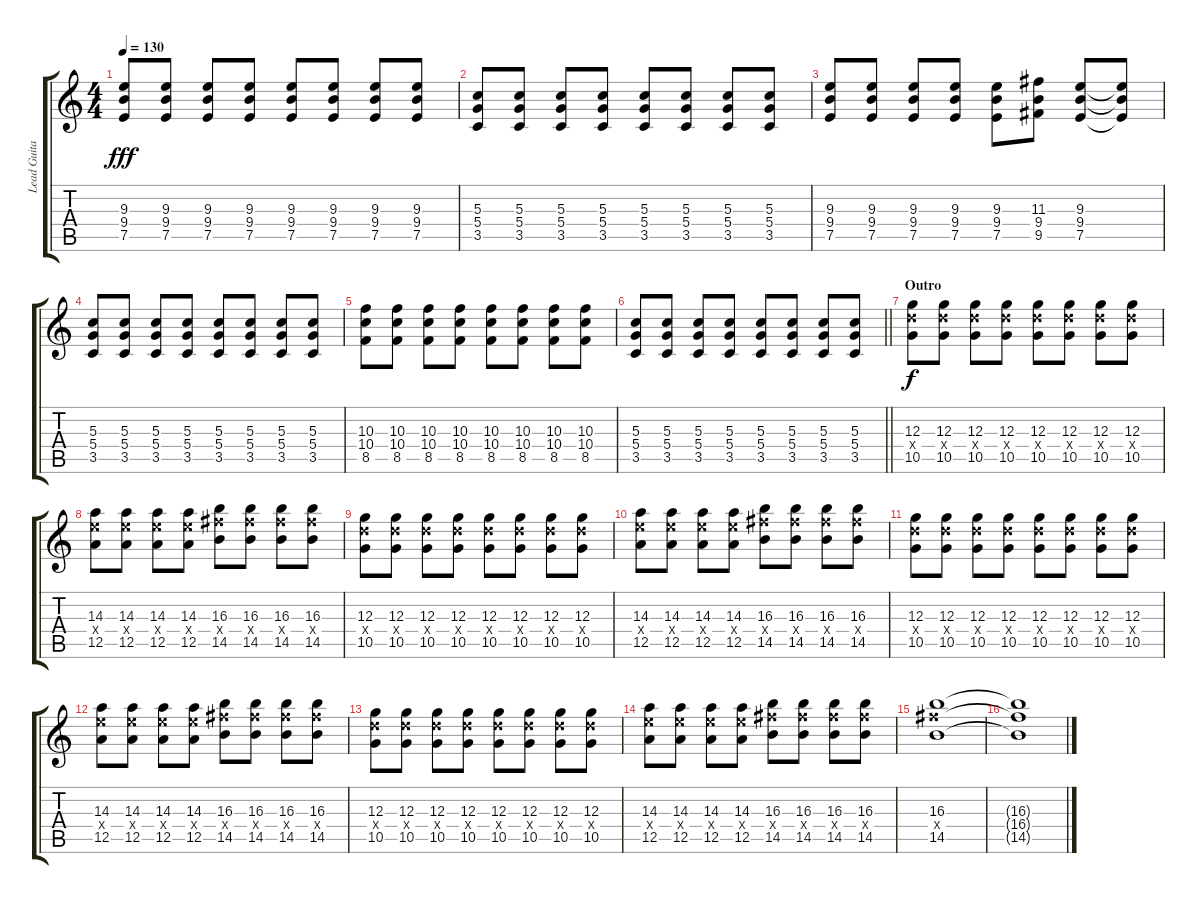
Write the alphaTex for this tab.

\track ("Lead Guitar" "Lead Guita") {instrument overdrivenguitar}
\staff {score tabs}
\tuning (E4 B3 G3 D3 A2 E2) {hide}
\ts (4 4)
\tempo 130
\clef g2
\ks c
(9.3 9.4 7.5).8{dy fff} (9.3 9.4 7.5).8 (9.3 9.4 7.5).8 (9.3 9.4 7.5).8 (9.3 9.4 7.5).8 (9.3 9.4 7.5).8 (9.3 9.4 7.5).8 (9.3 9.4 7.5).8 |
(5.3 5.4 3.5).8 (5.3 5.4 3.5).8 (5.3 5.4 3.5).8 (5.3 5.4 3.5).8 (5.3 5.4 3.5).8 (5.3 5.4 3.5).8 (5.3 5.4 3.5).8 (5.3 5.4 3.5).8 |
(9.3 9.4 7.5).8 (9.3 9.4 7.5).8 (9.3 9.4 7.5).8 (9.3 9.4 7.5).8 (9.3 9.4 7.5).8 (11.3 9.4 9.5).8 (9.3 9.4 7.5).8 (9.3{t} 9.4{t} 7.5{t}).8 |
(5.3 5.4 3.5).8 (5.3 5.4 3.5).8 (5.3 5.4 3.5).8 (5.3 5.4 3.5).8 (5.3 5.4 3.5).8 (5.3 5.4 3.5).8 (5.3 5.4 3.5).8 (5.3 5.4 3.5).8 |
(10.3 10.4 8.5).8 (10.3 10.4 8.5).8 (10.3 10.4 8.5).8 (10.3 10.4 8.5).8 (10.3 10.4 8.5).8 (10.3 10.4 8.5).8 (10.3 10.4 8.5).8 (10.3 10.4 8.5).8 |
\barLineRight lightlight
(5.3 5.4 3.5).8 (5.3 5.4 3.5).8 (5.3 5.4 3.5).8 (5.3 5.4 3.5).8 (5.3 5.4 3.5).8 (5.3 5.4 3.5).8 (5.3 5.4 3.5).8 (5.3 5.4 3.5).8 |
\section ("" "Outro")
(12.3 12.4{x} 10.5).8{dy f} (12.3 12.4{x} 10.5).8 (12.3 12.4{x} 10.5).8 (12.3 12.4{x} 10.5).8 (12.3 12.4{x} 10.5).8 (12.3 12.4{x} 10.5).8 (12.3 12.4{x} 10.5).8 (12.3 12.4{x} 10.5).8 |
(14.3 14.4{x} 12.5).8 (14.3 14.4{x} 12.5).8 (14.3 14.4{x} 12.5).8 (14.3 14.4{x} 12.5).8 (16.3 16.4{x} 14.5).8 (16.3 16.4{x} 14.5).8 (16.3 16.4{x} 14.5).8 (16.3 16.4{x} 14.5).8 |
(12.3 12.4{x} 10.5).8 (12.3 12.4{x} 10.5).8 (12.3 12.4{x} 10.5).8 (12.3 12.4{x} 10.5).8 (12.3 12.4{x} 10.5).8 (12.3 12.4{x} 10.5).8 (12.3 12.4{x} 10.5).8 (12.3 12.4{x} 10.5).8 |
(14.3 14.4{x} 12.5).8 (14.3 14.4{x} 12.5).8 (14.3 14.4{x} 12.5).8 (14.3 14.4{x} 12.5).8 (16.3 16.4{x} 14.5).8 (16.3 16.4{x} 14.5).8 (16.3 16.4{x} 14.5).8 (16.3 16.4{x} 14.5).8 |
(12.3 12.4{x} 10.5).8 (12.3 12.4{x} 10.5).8 (12.3 12.4{x} 10.5).8 (12.3 12.4{x} 10.5).8 (12.3 12.4{x} 10.5).8 (12.3 12.4{x} 10.5).8 (12.3 12.4{x} 10.5).8 (12.3 12.4{x} 10.5).8 |
(14.3 14.4{x} 12.5).8 (14.3 14.4{x} 12.5).8 (14.3 14.4{x} 12.5).8 (14.3 14.4{x} 12.5).8 (16.3 16.4{x} 14.5).8 (16.3 16.4{x} 14.5).8 (16.3 16.4{x} 14.5).8 (16.3 16.4{x} 14.5).8 |
(12.3 12.4{x} 10.5).8 (12.3 12.4{x} 10.5).8 (12.3 12.4{x} 10.5).8 (12.3 12.4{x} 10.5).8 (12.3 12.4{x} 10.5).8 (12.3 12.4{x} 10.5).8 (12.3 12.4{x} 10.5).8 (12.3 12.4{x} 10.5).8 |
(14.3 14.4{x} 12.5).8 (14.3 14.4{x} 12.5).8 (14.3 14.4{x} 12.5).8 (14.3 14.4{x} 12.5).8 (16.3 16.4{x} 14.5).8 (16.3 16.4{x} 14.5).8 (16.3 16.4{x} 14.5).8 (16.3 16.4{x} 14.5).8 |
(16.3 16.4{x} 14.5).1 |
(16.3{t} 16.4{t} 14.5{t}).1
